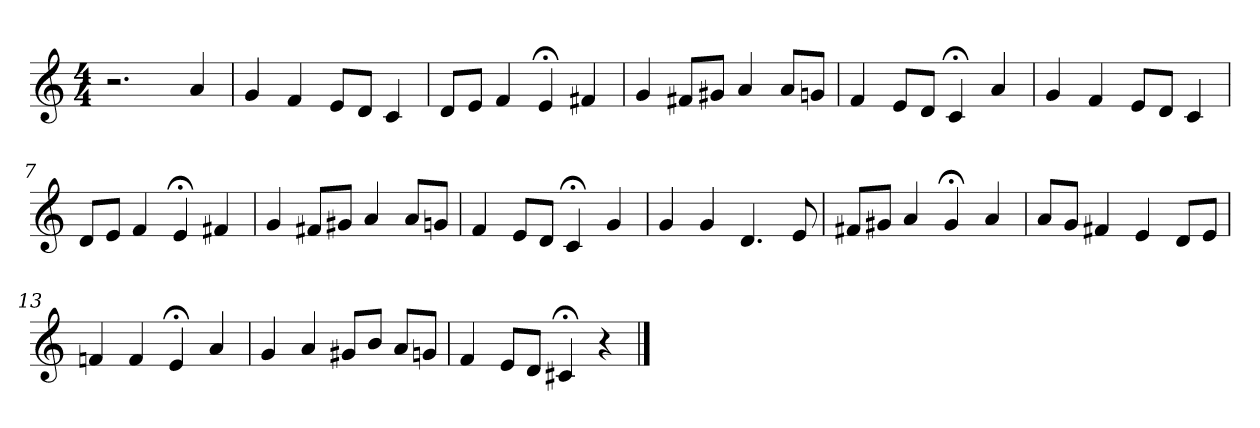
**kern
*part1
*staff1
*clefG2
*M4/4
=1
2.r
4a
=2
4g
4f
8e/L
8d/J
4c
=3
8d/L
8e/J
4f
4e;<
4f#X
=4
4g
8f#X/L
8g#X/J
4a
8a/L
8gn/J
=5
4f
8e/L
8d/J
4c;<
4a
=6
4g
4f
8e/L
8d/J
4c
=7
8d/L
8e/J
4f
4e;<
4f#X
=8
4g
8f#X/L
8g#X/J
4a
8a/L
8gn/J
=9
4f
8e/L
8d/J
4c;<
4g
=10
4g
4g
4.d
8e
=11
8f#X/L
8g#X/J
4a
4g#;<
4a
=12
8a/L
8g/J
4f#X
4e
8d/L
8e/J
=13
4fn
4f
4e;<
4a
=14
4g
4a
8g#X/L
8b/J
8a/L
8gn/J
=15
4f
8e/L
8d/J
4c#X;<
4r
==
*-
